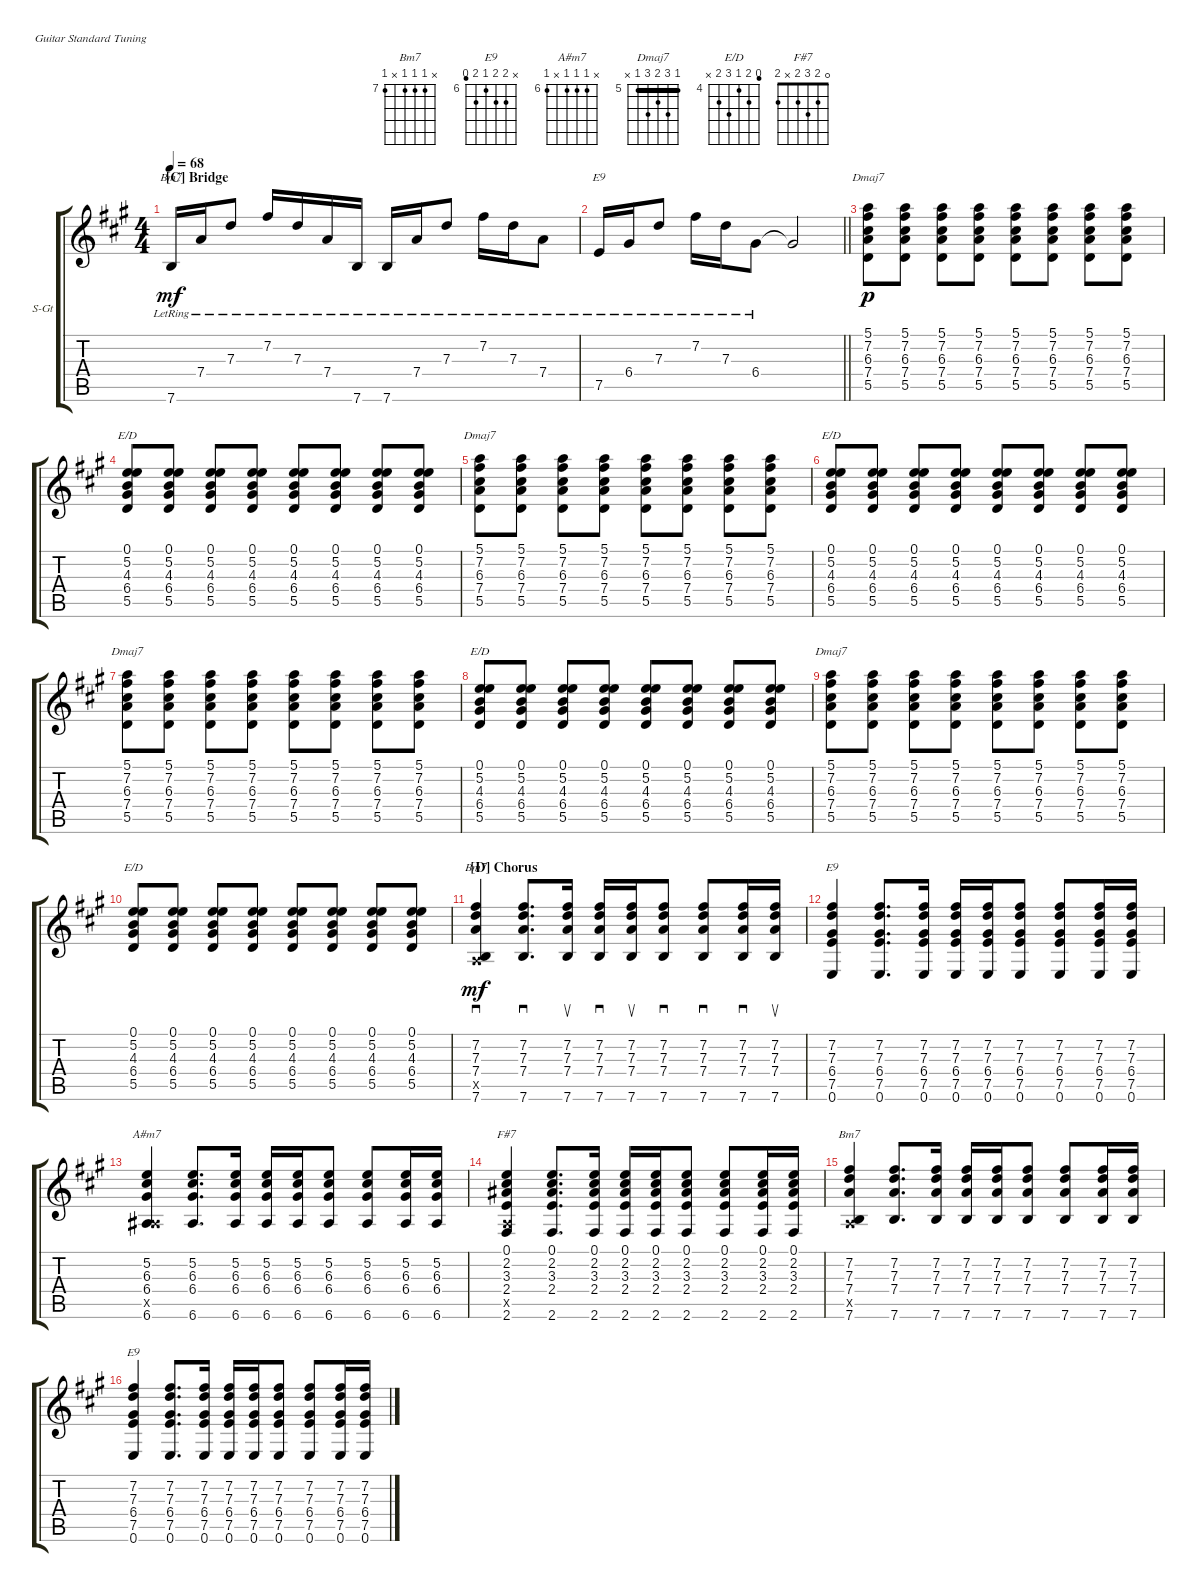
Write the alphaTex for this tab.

\defaultSystemsLayout 4
\bracketExtendMode groupsimilarinstruments
\firstSystemTrackNameOrientation horizontal
\otherSystemsTrackNameOrientation horizontal
\track ("Steel Guitar" "S-Gt") {instrument acousticguitarsteel}
\staff {score tabs}
\tuning (E4 B3 G3 D3 A2 E2)
\chord ("Bm7" x 7 7 7 x 7) {firstfret 7}
\chord ("E9" x 7 7 6 7 5) {firstfret 6}
\chord ("A#m7" x 6 6 6 x 6) {firstfret 6}
\chord ("Dmaj7" 5 7 6 7 5 x) {firstfret 5 barre 5}
\chord ("E/D" 3 5 4 6 5 x) {firstfret 4}
\chord ("F#7" 0 2 3 2 x 2)
\ts (4 4)
\section ("C" "Bridge")
\tempo 68
\clef g2
\ks a
7.6{lr}.16{ch "Bm7" dy mf} 7.4{lr}.16 7.3{lr}.8 7.2{lr}.16 7.3{lr}.16 7.4{lr}.16 7.6{lr}.16 7.6{lr}.16 7.4{lr}.16 7.3{lr}.8 7.2{lr}.16 7.3{lr}.16 7.4{lr}.8 |
\barLineRight lightlight
7.5{lr}.16{ch "E9"} 6.4{lr}.16 7.3{lr}.8 7.2{lr}.16 7.3{lr}.16 6.4{lr}.8 6.4{t}.2 |
(5.5 7.4 6.3 7.2 5.1).8{ch "Dmaj7" dy p} (5.5 7.4 6.3 7.2 5.1).8 (5.5 7.4 6.3 7.2 5.1).8 (5.5 7.4 6.3 7.2 5.1).8 (5.5 7.4 6.3 7.2 5.1).8 (5.5 7.4 6.3 7.2 5.1).8 (5.5 7.4 6.3 7.2 5.1).8 (5.5 7.4 6.3 7.2 5.1).8 |
(5.5 6.4 4.3 5.2 0.1).8{ch "E/D"} (5.5 6.4 4.3 5.2 0.1).8 (5.5 6.4 4.3 5.2 0.1).8 (5.5 6.4 4.3 5.2 0.1).8 (5.5 6.4 4.3 5.2 0.1).8 (5.5 6.4 4.3 5.2 0.1).8 (5.5 6.4 4.3 5.2 0.1).8 (5.5 6.4 4.3 5.2 0.1).8 |
(5.5 7.4 6.3 7.2 5.1).8{ch "Dmaj7"} (5.5 7.4 6.3 7.2 5.1).8 (5.5 7.4 6.3 7.2 5.1).8 (5.5 7.4 6.3 7.2 5.1).8 (5.5 7.4 6.3 7.2 5.1).8 (5.5 7.4 6.3 7.2 5.1).8 (5.5 7.4 6.3 7.2 5.1).8 (5.5 7.4 6.3 7.2 5.1).8 |
(5.5 6.4 4.3 5.2 0.1).8{ch "E/D"} (5.5 6.4 4.3 5.2 0.1).8 (5.5 6.4 4.3 5.2 0.1).8 (5.5 6.4 4.3 5.2 0.1).8 (5.5 6.4 4.3 5.2 0.1).8 (5.5 6.4 4.3 5.2 0.1).8 (5.5 6.4 4.3 5.2 0.1).8 (5.5 6.4 4.3 5.2 0.1).8 |
(5.5 7.4 6.3 7.2 5.1).8{ch "Dmaj7"} (5.5 7.4 6.3 7.2 5.1).8 (5.5 7.4 6.3 7.2 5.1).8 (5.5 7.4 6.3 7.2 5.1).8 (5.5 7.4 6.3 7.2 5.1).8 (5.5 7.4 6.3 7.2 5.1).8 (5.5 7.4 6.3 7.2 5.1).8 (5.5 7.4 6.3 7.2 5.1).8 |
(5.5 6.4 4.3 5.2 0.1).8{ch "E/D"} (5.5 6.4 4.3 5.2 0.1).8 (5.5 6.4 4.3 5.2 0.1).8 (5.5 6.4 4.3 5.2 0.1).8 (5.5 6.4 4.3 5.2 0.1).8 (5.5 6.4 4.3 5.2 0.1).8 (5.5 6.4 4.3 5.2 0.1).8 (5.5 6.4 4.3 5.2 0.1).8 |
(5.5 7.4 6.3 7.2 5.1).8{ch "Dmaj7"} (5.5 7.4 6.3 7.2 5.1).8 (5.5 7.4 6.3 7.2 5.1).8 (5.5 7.4 6.3 7.2 5.1).8 (5.5 7.4 6.3 7.2 5.1).8 (5.5 7.4 6.3 7.2 5.1).8 (5.5 7.4 6.3 7.2 5.1).8 (5.5 7.4 6.3 7.2 5.1).8 |
(5.5 6.4 4.3 5.2 0.1).8{ch "E/D"} (5.5 6.4 4.3 5.2 0.1).8 (5.5 6.4 4.3 5.2 0.1).8 (5.5 6.4 4.3 5.2 0.1).8 (5.5 6.4 4.3 5.2 0.1).8 (5.5 6.4 4.3 5.2 0.1).8 (5.5 6.4 4.3 5.2 0.1).8 (5.5 6.4 4.3 5.2 0.1).8 |
\section ("D" "Chorus")
(7.6 7.4 7.3 7.2 0.5{x}).4{sd ch "Bm7" dy mf} (7.6 7.4 7.3 7.2).8{d sd} (7.6 7.4 7.3 7.2).16{su} (7.6 7.4 7.3 7.2).16{sd} (7.6 7.4 7.3 7.2).16{su} (7.6 7.4 7.3 7.2).8{sd} (7.6 7.4 7.3 7.2).8{sd} (7.6 7.4 7.3 7.2).16{sd} (7.6 7.4 7.3 7.2).16{su} |
(6.4 7.3 7.2 7.5 0.6).4{ch "E9"} (6.4 7.3 7.2 7.5 0.6).8{d} (6.4 7.3 7.2 7.5 0.6).16 (6.4 7.3 7.2 7.5 0.6).16 (6.4 7.3 7.2 7.5 0.6).16 (6.4 7.3 7.2 7.5 0.6).8 (6.4 7.3 7.2 7.5 0.6).8 (6.4 7.3 7.2 7.5 0.6).16 (6.4 7.3 7.2 7.5 0.6).16 |
(6.4 6.3 5.2 6.6 1.5{x}).4{ch "A#m7"} (6.4 6.3 5.2 6.6).8{d} (6.4 6.3 5.2 6.6).16 (6.4 6.3 5.2 6.6).16 (6.4 6.3 5.2 6.6).16 (6.4 6.3 5.2 6.6).8 (6.4 6.3 5.2 6.6).8 (6.4 6.3 5.2 6.6).16 (6.4 6.3 5.2 6.6).16 |
(2.4 3.3 2.2 2.6 0.5{x} 0.1).4{ch "F#7"} (2.4 3.3 2.2 2.6 0.1).8{d} (2.4 3.3 2.2 2.6 0.1).16 (2.4 3.3 2.2 2.6 0.1).16 (2.4 3.3 2.2 2.6 0.1).16 (2.4 3.3 2.2 2.6 0.1).8 (2.4 3.3 2.2 2.6 0.1).8 (2.4 3.3 2.2 2.6 0.1).16 (2.4 3.3 2.2 2.6 0.1).16 |
(7.6 7.4 7.3 7.2 0.5{x}).4{ch "Bm7"} (7.6 7.4 7.3 7.2).8{d} (7.6 7.4 7.3 7.2).16 (7.6 7.4 7.3 7.2).16 (7.6 7.4 7.3 7.2).16 (7.6 7.4 7.3 7.2).8 (7.6 7.4 7.3 7.2).8 (7.6 7.4 7.3 7.2).16 (7.6 7.4 7.3 7.2).16 |
(6.4 7.3 7.2 7.5 0.6).4{ch "E9"} (6.4 7.3 7.2 7.5 0.6).8{d} (6.4 7.3 7.2 7.5 0.6).16 (6.4 7.3 7.2 7.5 0.6).16 (6.4 7.3 7.2 7.5 0.6).16 (6.4 7.3 7.2 7.5 0.6).8 (6.4 7.3 7.2 7.5 0.6).8 (6.4 7.3 7.2 7.5 0.6).16 (6.4 7.3 7.2 7.5 0.6).16
